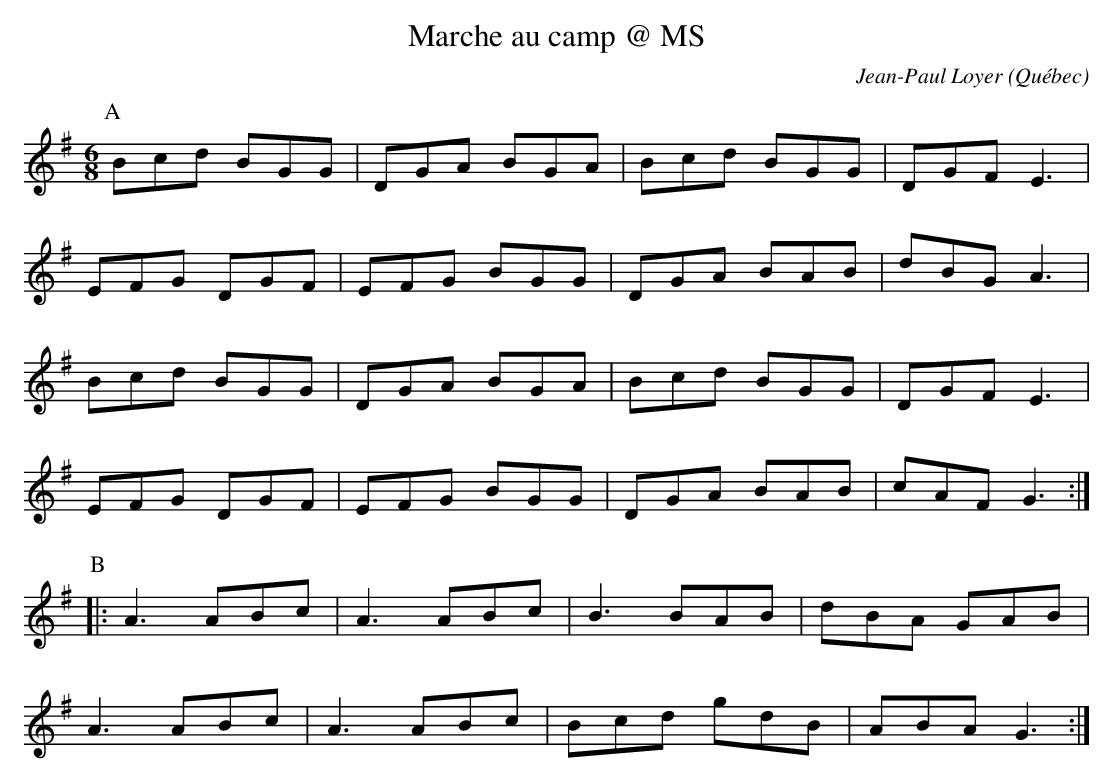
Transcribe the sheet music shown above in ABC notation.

X:1
T:Marche au camp @ MS
C:Jean-Paul Loyer
O:Québec
M:6/8
L:1/8
K:Gmaj
P:A
Bcd BGG | DGA BGA | Bcd BGG | DGF E3 |
EFG DGF | EFG BGG | DGA BAB | dBG A3 |
Bcd BGG | DGA BGA | Bcd BGG | DGF E3 |
EFG DGF | EFG BGG | DGA BAB | cAF G3 :|
P:B
|:A3 ABc | A3 ABc | B3 BAB | dBA GAB |
A3 ABc | A3 ABc | Bcd gdB | ABA G3 :|
